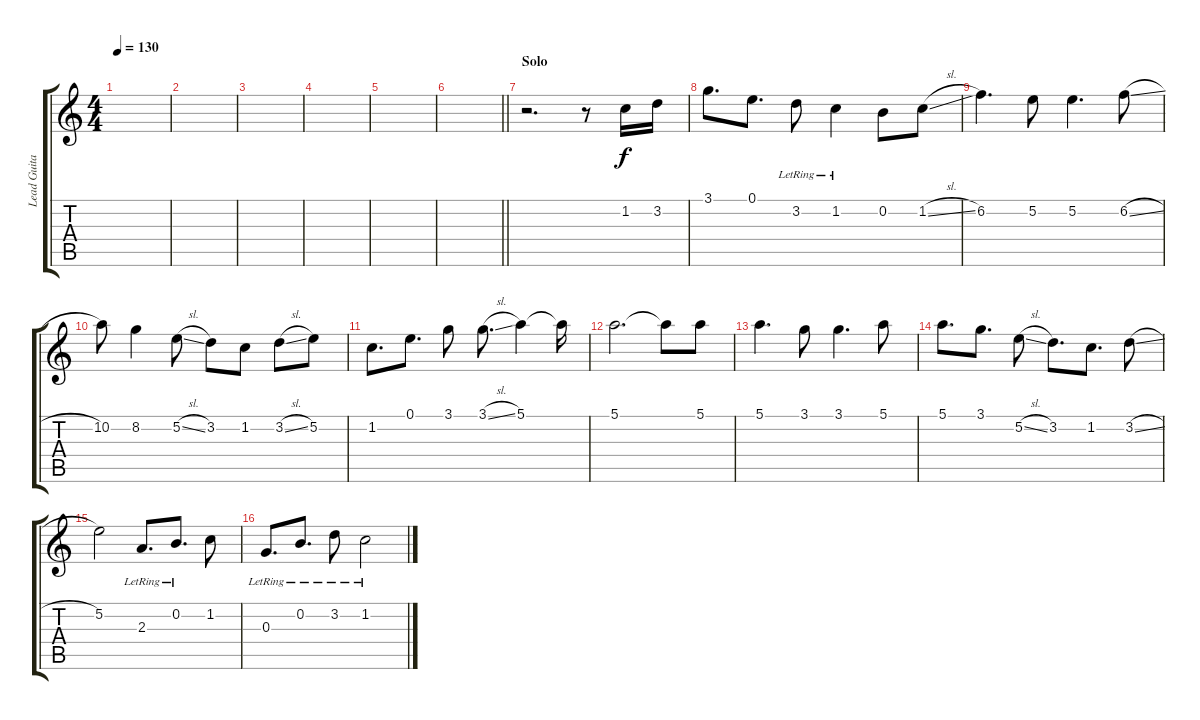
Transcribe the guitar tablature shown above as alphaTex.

\track ("Lead Guitar" "Lead Guita") {instrument electricguitarclean}
\staff {score tabs}
\tuning (E4 B3 G3 D3 A2 E2) {hide}
\ts (4 4)
\tempo 130
\clef g2
\ks c
|
|
|
|
|
\barLineRight lightlight
|
\section ("" "Solo")
r.2{d} r.8 1.2.16 3.2.16 |
3.1.8{d} 0.1.8{d} 3.2{lr}.8 1.2{lr}.4 0.2.8 1.2{sl}.8 |
6.2.4{d} 5.2.8 5.2.4{d} 6.2{sl}.8 |
10.2.8 8.2.4 5.2{sl}.8 3.2.8 1.2.8 3.2{sl}.8 5.2.8 |
1.2.8{d} 0.1.8{d} 3.1.8 3.1{sl}.8{d} 5.1.4 5.1{t}.16 |
5.1.2{d} 5.1{t}.8 5.1.8 |
5.1.4{d} 3.1.8 3.1.4{d} 5.1.8 |
5.1.8{d} 3.1.8{d} 5.2{sl}.8 3.2.8{d} 1.2.8{d} 3.2{sl}.8 |
5.2.2 2.3{lr}.8{d} 0.2{lr}.8{d} 1.2.8 |
0.3{lr}.8{d} 0.2{lr}.8{d} 3.2{lr}.8 1.2{lr}.2
